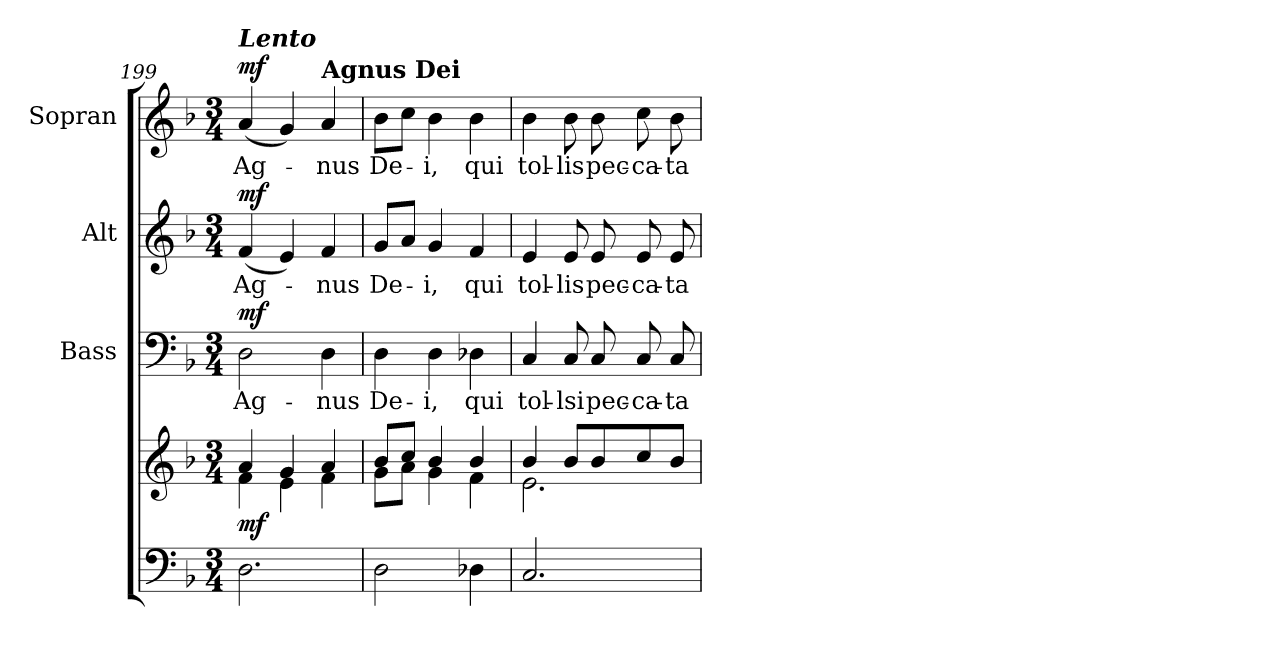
**kern	**kern	**dynam	**kern	**text	**dynam	**kern	**text	**dynam	**kern	**text	**dynam
*part4	*part4	*part4	*part3	*part3	*part3	*part2	*part2	*part2	*part1	*part1	*part1
*staff5	*staff4	*staff4/5	*staff3	*staff3	*staff3	*staff2	*staff2	*staff2	*staff1	*staff1	*staff1
*	*	*	*I"Bass	*	*	*I"Alt	*	*	*I"Sopran	*	*
*	*	*	*I'B.	*	*	*I'A.	*	*	*I'S.	*	*
!!LO:PB:g=z
*clefF4	*clefG2	*	*clefF4	*	*	*clefG2	*	*	*clefG2	*	*
*k[b-]	*k[b-]	*	*k[b-]	*	*	*k[b-]	*	*	*k[b-]	*	*
*F:	*F:	*	*F:	*	*	*F:	*	*	*F:	*	*
*M3/4	*M3/4	*	*M3/4	*	*	*M3/4	*	*	*M3/4	*	*
=199	=199	=199	=199	=199	=199	=199	=199	=199	=199	=199	=199
*	*^	*	*	*	*	*	*	*	*	*	*
!	!	!	!	!	!	!	!	!	!	!LO:TX:a:Bi:t=Lento	!	!
!	!	!	!LO:DY:b	!	!LO:LY:b	!LO:DY:a	!	!LO:LY:b	!LO:DY:a	!	!LO:LY:b	!LO:DY:a
2.D\	4a/	4f\	mf	2D\	Ag-	mf	(<4f/	Ag-	mf	(<4a/	Ag-	mf
.	4g/	4e\	.	.	.	.	4e/)	.	.	4g/)	.	.
!	!	!	!	!	!	!	!	!	!	!LO:TX:a:B:t=Agnus Dei	!	!
!	!	!	!	!	!LO:LY:b	!	!	!LO:LY:b	!	!	!LO:LY:b	!
.	4a/	4f\	.	4D\	-nus	.	4f/	-nus	.	4a/	-nus	.
=200	=200	=200	=200	=200	=200	=200	=200	=200	=200	=200	=200	=200
!	!	!	!	!	!LO:LY:b	!	!	!LO:LY:b	!	!	!LO:LY:b	!
2D\	8b-/L	8g\L	.	4D\	De-	.	8g/L	De-	.	8b-\L	De-	.
.	8cc/J	8a\J	.	.	.	.	8a/J	.	.	8cc\J	.	.
!	!	!	!	!	!LO:LY:b	!	!	!LO:LY:b	!	!	!LO:LY:b	!
.	4b-/	4g\	.	4D\	-i,	.	4g/	-i,	.	4b-\	-i,	.
!	!	!	!	!	!LO:LY:b	!	!	!LO:LY:b	!	!	!LO:LY:b	!
4D-X\	4b-/	4f\	.	4D-X\	qui	.	4f/	qui	.	4b-\	qui	.
=201	=201	=201	=201	=201	=201	=201	=201	=201	=201	=201	=201	=201
!	!	!	!	!	!LO:LY:b	!	!	!LO:LY:b	!	!	!LO:LY:b	!
2.C/	4b-/	2.e\	.	4C/	tol-	.	4e/	tol-	.	4b-\	tol-	.
!	!	!	!	!	!LO:LY:b	!	!	!LO:LY:b	!	!	!LO:LY:b	!
.	8b-/L	.	.	8C/	-lsi	.	8e/	-lis	.	8b-\	-lis	.
!	!	!	!	!	!LO:LY:b	!	!	!LO:LY:b	!	!	!LO:LY:b	!
.	8b-/	.	.	8C/	pec-	.	8e/	pec-	.	8b-\	pec-	.
!	!	!	!	!	!LO:LY:b	!	!	!LO:LY:b	!	!	!LO:LY:b	!
.	8cc/	.	.	8C/	-ca-	.	8e/	-ca-	.	8cc\	-ca-	.
!	!	!	!	!	!LO:LY:b	!	!	!LO:LY:b	!	!	!LO:LY:b	!
.	8b-/J	.	.	8C/	-ta	.	8e/	-ta	.	8b-\	-ta	.
*	*v	*v	*	*	*	*	*	*	*	*	*	*
=	=	=	=	=	=	=	=	=	=	=	=
*-	*-	*-	*-	*-	*-	*-	*-	*-	*-	*-	*-
